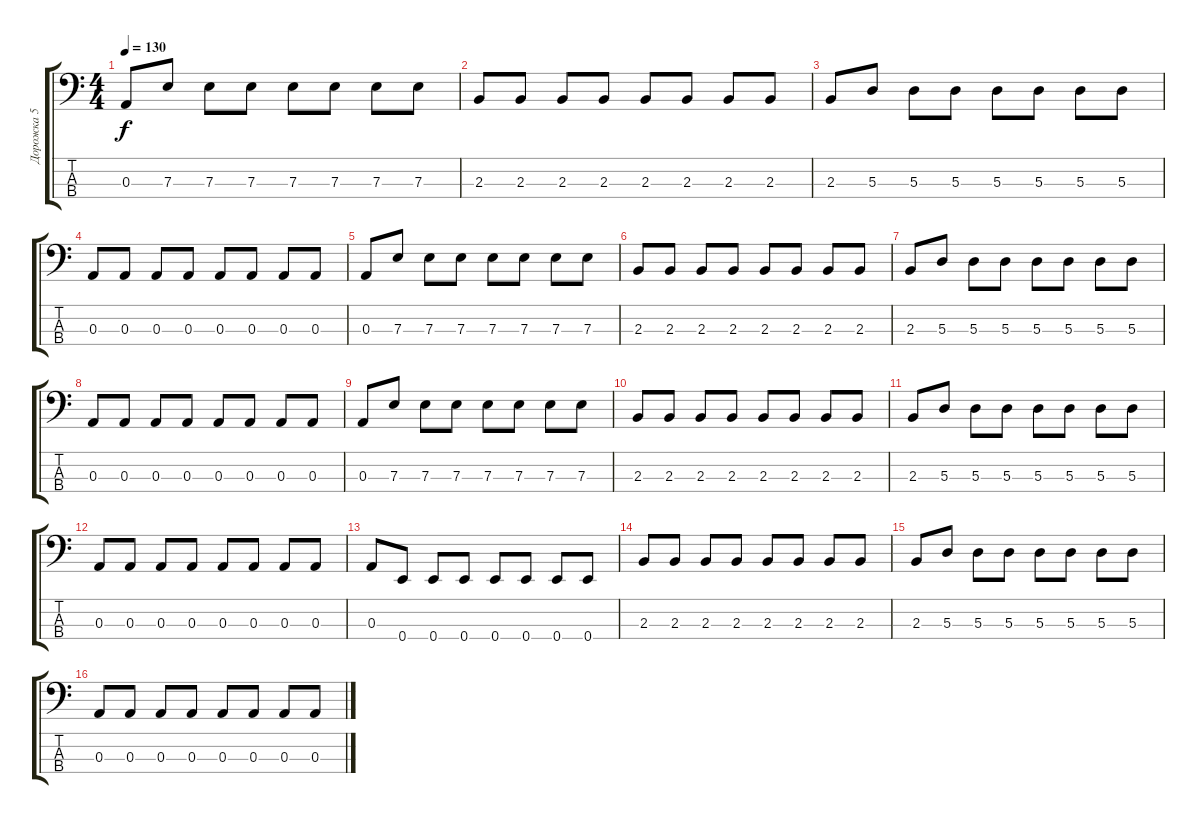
\track ("Дорожка 5" "Дорожка 5") {instrument electricbassfinger}
\staff {score tabs}
\tuning (G2 D2 A1 E1) {hide}
\ts (4 4)
\tempo 130
\clef f4
\ks c
0.3.8{dy f} 7.3.8 7.3.8 7.3.8 7.3.8 7.3.8 7.3.8 7.3.8 |
2.3.8 2.3.8 2.3.8 2.3.8 2.3.8 2.3.8 2.3.8 2.3.8 |
2.3.8 5.3.8 5.3.8 5.3.8 5.3.8 5.3.8 5.3.8 5.3.8 |
0.3.8 0.3.8 0.3.8 0.3.8 0.3.8 0.3.8 0.3.8 0.3.8 |
0.3.8 7.3.8 7.3.8 7.3.8 7.3.8 7.3.8 7.3.8 7.3.8 |
2.3.8 2.3.8 2.3.8 2.3.8 2.3.8 2.3.8 2.3.8 2.3.8 |
2.3.8 5.3.8 5.3.8 5.3.8 5.3.8 5.3.8 5.3.8 5.3.8 |
0.3.8 0.3.8 0.3.8 0.3.8 0.3.8 0.3.8 0.3.8 0.3.8 |
0.3.8 7.3.8 7.3.8 7.3.8 7.3.8 7.3.8 7.3.8 7.3.8 |
2.3.8 2.3.8 2.3.8 2.3.8 2.3.8 2.3.8 2.3.8 2.3.8 |
2.3.8 5.3.8 5.3.8 5.3.8 5.3.8 5.3.8 5.3.8 5.3.8 |
0.3.8 0.3.8 0.3.8 0.3.8 0.3.8 0.3.8 0.3.8 0.3.8 |
0.3.8 0.4.8 0.4.8 0.4.8 0.4.8 0.4.8 0.4.8 0.4.8 |
2.3.8 2.3.8 2.3.8 2.3.8 2.3.8 2.3.8 2.3.8 2.3.8 |
2.3.8 5.3.8 5.3.8 5.3.8 5.3.8 5.3.8 5.3.8 5.3.8 |
0.3.8 0.3.8 0.3.8 0.3.8 0.3.8 0.3.8 0.3.8 0.3.8
